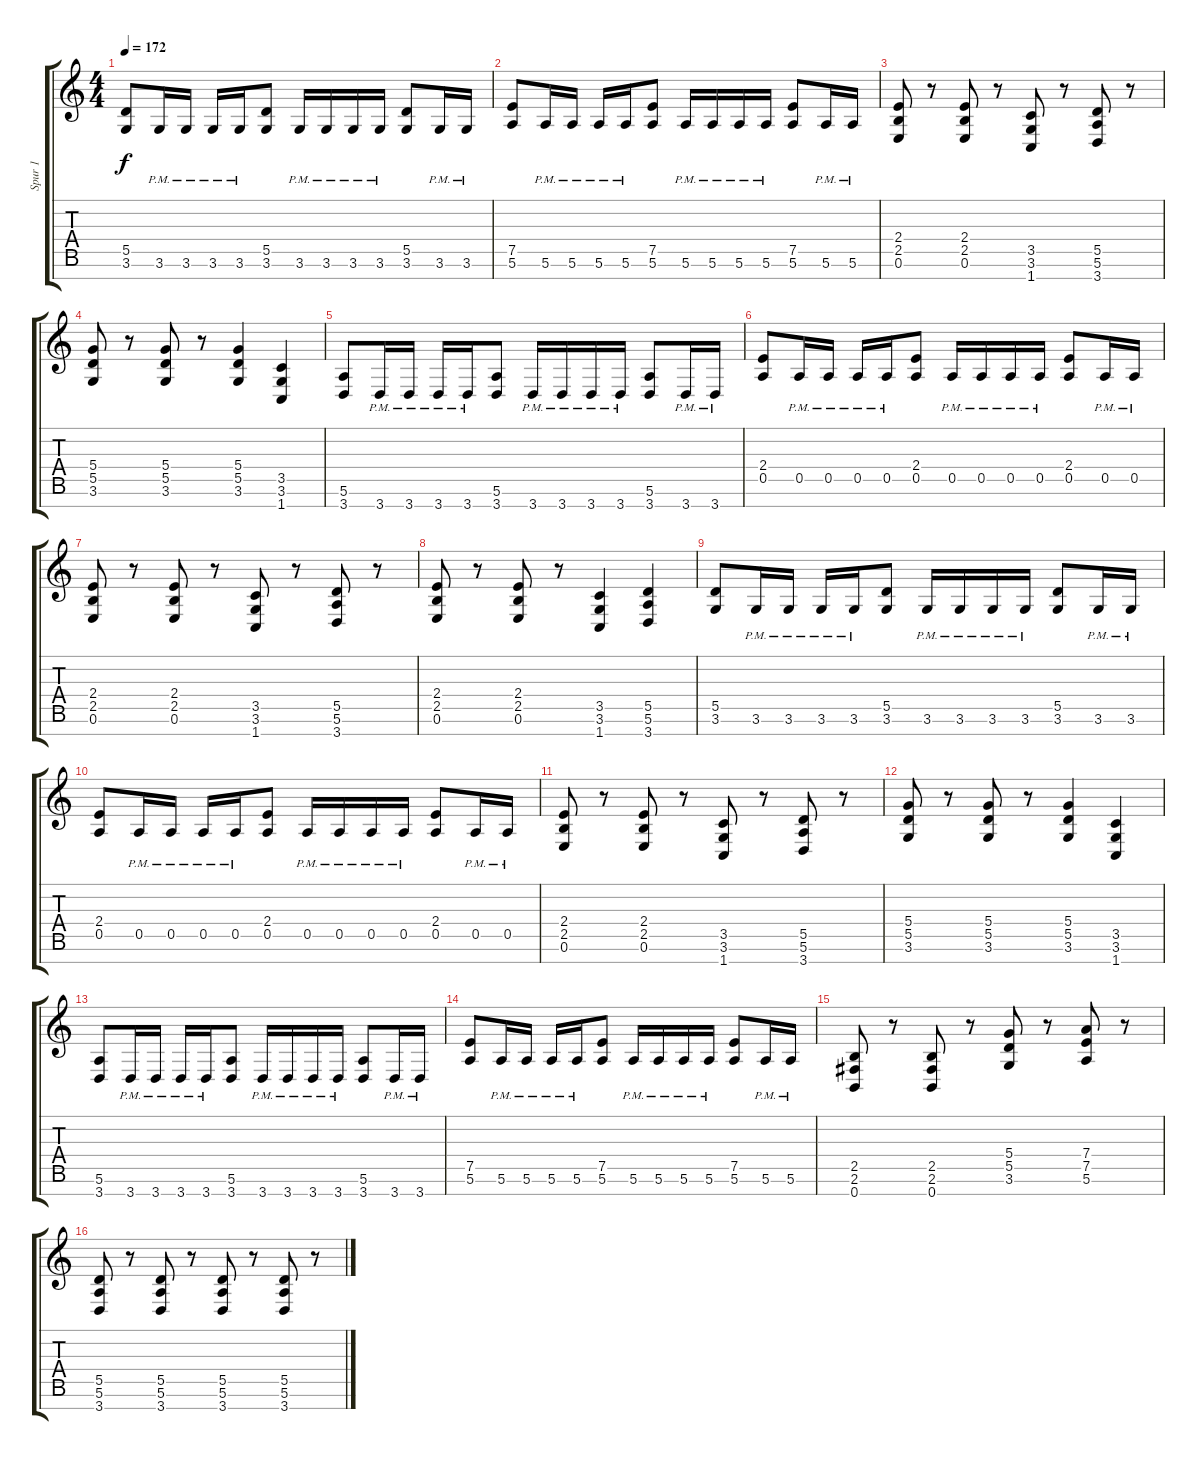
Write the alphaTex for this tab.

\track ("Spur 1" "Spur 1") {instrument distortionguitar}
\staff {score tabs}
\tuning (E4 B3 G3 D3 A2 E2 B1) {hide}
\ts (4 4)
\tempo 172
\clef g2
\ks c
(5.5 3.6).8{dy f} 3.6{pm}.16 3.6{pm}.16 3.6{pm}.16 3.6{pm}.16 (5.5 3.6).8 3.6{pm}.16 3.6{pm}.16 3.6{pm}.16 3.6{pm}.16 (5.5 3.6).8 3.6{pm}.16 3.6{pm}.16 |
(7.5 5.6).8 5.6{pm}.16 5.6{pm}.16 5.6{pm}.16 5.6{pm}.16 (7.5 5.6).8 5.6{pm}.16 5.6{pm}.16 5.6{pm}.16 5.6{pm}.16 (7.5 5.6).8 5.6{pm}.16 5.6{pm}.16 |
(2.4 2.5 0.6).8 r.8 (2.4 2.5 0.6).8 r.8 (3.5 3.6 1.7).8 r.8 (5.5 5.6 3.7).8 r.8 |
(5.4 5.5 3.6).8 r.8 (5.4 5.5 3.6).8 r.8 (5.4 5.5 3.6).4 (3.5 3.6 1.7).4 |
(5.6 3.7).8 3.7{pm}.16 3.7{pm}.16 3.7{pm}.16 3.7{pm}.16 (5.6 3.7).8 3.7{pm}.16 3.7{pm}.16 3.7{pm}.16 3.7{pm}.16 (5.6 3.7).8 3.7{pm}.16 3.7{pm}.16 |
(2.4 0.5).8 0.5{pm}.16 0.5{pm}.16 0.5{pm}.16 0.5{pm}.16 (2.4 0.5).8 0.5{pm}.16 0.5{pm}.16 0.5{pm}.16 0.5{pm}.16 (2.4 0.5).8 0.5{pm}.16 0.5{pm}.16 |
(2.4 2.5 0.6).8 r.8 (2.4 2.5 0.6).8 r.8 (3.5 3.6 1.7).8 r.8 (5.5 5.6 3.7).8 r.8 |
(2.4 2.5 0.6).8 r.8 (2.4 2.5 0.6).8 r.8 (3.5 3.6 1.7).4 (5.5 5.6 3.7).4 |
(5.5 3.6).8 3.6{pm}.16 3.6{pm}.16 3.6{pm}.16 3.6{pm}.16 (5.5 3.6).8 3.6{pm}.16 3.6{pm}.16 3.6{pm}.16 3.6{pm}.16 (5.5 3.6).8 3.6{pm}.16 3.6{pm}.16 |
(2.4 0.5).8 0.5{pm}.16 0.5{pm}.16 0.5{pm}.16 0.5{pm}.16 (2.4 0.5).8 0.5{pm}.16 0.5{pm}.16 0.5{pm}.16 0.5{pm}.16 (2.4 0.5).8 0.5{pm}.16 0.5{pm}.16 |
(2.4 2.5 0.6).8 r.8 (2.4 2.5 0.6).8 r.8 (3.5 3.6 1.7).8 r.8 (5.5 5.6 3.7).8 r.8 |
(5.4 5.5 3.6).8 r.8 (5.4 5.5 3.6).8 r.8 (5.4 5.5 3.6).4 (3.5 3.6 1.7).4 |
(5.6 3.7).8 3.7{pm}.16 3.7{pm}.16 3.7{pm}.16 3.7{pm}.16 (5.6 3.7).8 3.7{pm}.16 3.7{pm}.16 3.7{pm}.16 3.7{pm}.16 (5.6 3.7).8 3.7{pm}.16 3.7{pm}.16 |
(7.5 5.6).8 5.6{pm}.16 5.6{pm}.16 5.6{pm}.16 5.6{pm}.16 (7.5 5.6).8 5.6{pm}.16 5.6{pm}.16 5.6{pm}.16 5.6{pm}.16 (7.5 5.6).8 5.6{pm}.16 5.6{pm}.16 |
(2.5 2.6 0.7).8 r.8 (2.5 2.6 0.7).8 r.8 (5.4 5.5 3.6).8 r.8 (7.4 7.5 5.6).8 r.8 |
(5.5 5.6 3.7).8 r.8 (5.5 5.6 3.7).8 r.8 (5.5 5.6 3.7).8 r.8 (5.5 5.6 3.7).8 r.8
